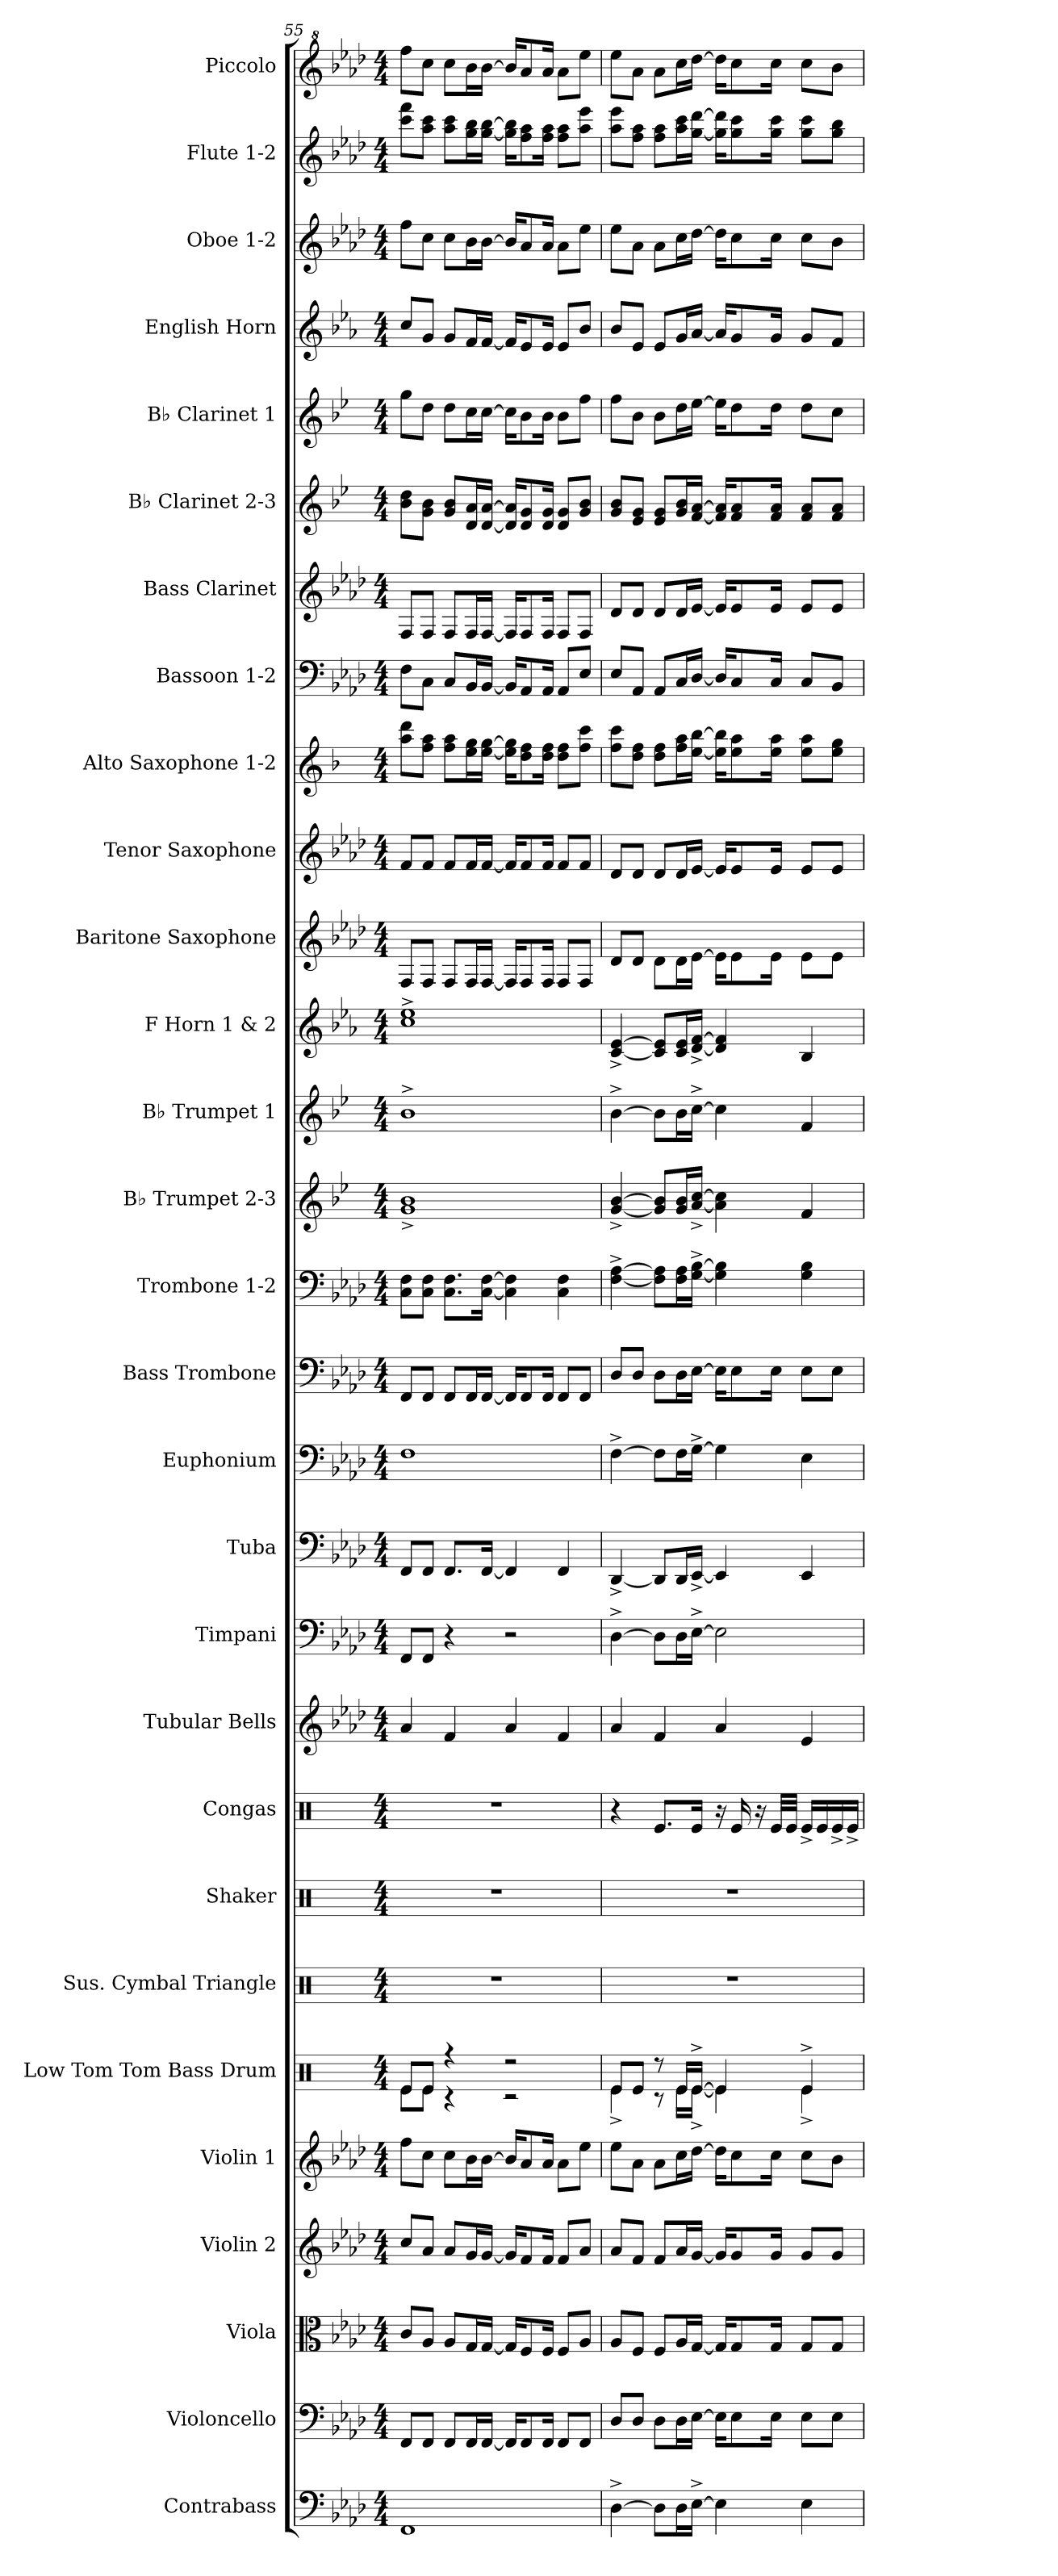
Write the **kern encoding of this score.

**kern	**kern	**kern	**kern	**kern	**kern	**kern	**kern	**kern	**kern	**kern	**kern	**kern	**kern	**kern	**kern	**kern	**kern	**kern	**kern	**kern	**kern	**kern	**kern	**kern	**kern	**kern	**kern	**kern
*part29	*part28	*part27	*part26	*part25	*part24	*part23	*part22	*part21	*part20	*part19	*part18	*part17	*part16	*part15	*part14	*part13	*part12	*part11	*part10	*part9	*part8	*part7	*part6	*part5	*part4	*part3	*part2	*part1
*staff29	*staff28	*staff27	*staff26	*staff25	*staff24	*staff23	*staff22	*staff21	*staff20	*staff19	*staff18	*staff17	*staff16	*staff15	*staff14	*staff13	*staff12	*staff11	*staff10	*staff9	*staff8	*staff7	*staff6	*staff5	*staff4	*staff3	*staff2	*staff1
*I"Contrabass	*I"Violoncello	*I"Viola	*I"Violin 2	*I"Violin 1	*I"Low Tom Tom Bass Drum	*I"Sus. Cymbal Triangle	*I"Shaker	*I"Congas	*I"Tubular Bells	*I"Timpani	*I"Tuba	*I"Euphonium	*I"Bass Trombone	*I"Trombone 1-2	*I"B♭ Trumpet 2-3	*I"B♭ Trumpet 1	*I"F Horn 1 &amp; 2	*I"Baritone Saxophone	*I"Tenor Saxophone	*I"Alto Saxophone 1-2	*I"Bassoon 1-2	*I"Bass Clarinet	*I"B♭ Clarinet 2-3	*I"B♭ Clarinet 1	*I"English Horn	*I"Oboe 1-2	*I"Flute 1-2	*I"Piccolo
*I'Cb.	*I'Vc.	*I'Vla.	*I'Vln. 2	*I'Vln. 1	*I'B. Dr.	*I'Cym.	*I'Shk	*I'Co.	*I'Tu. Be.	*I'Timp.	*I'Tba.	*I'Euph.	*I'B. Tbn.	*I'Tbn. 1-2	*I'B♭ Tpt. 2-3	*I'B♭ Tpt. 1	*I'F Hn. 1 3	*I'Bar. Sax.	*I'T. Sax.	*I'A. Sax. 1-2	*I'Bsn. 1-2	*I'B. Cl.	*I'B♭ Cl. 2-3	*I'B♭ Cl. 1	*I'E. Hn.	*I'Ob. 1-2	*I'Fl. 1-2	*I'Picc.
*clefF4	*clefF4	*clefC3	*clefG2	*clefG2	*clefX	*clefX	*clefX	*clefX	*clefG2	*clefF4	*clefF4	*clefF4	*clefF4	*clefF4	*clefG2	*clefG2	*clefG2	*clefG2	*clefG2	*clefG2	*clefF4	*clefG2	*clefG2	*clefG2	*clefG2	*clefG2	*clefG2	*clefG^2
*ITrd7c12	*	*	*	*	*	*	*	*	*	*	*	*	*	*	*ITrd1c2	*ITrd1c2	*ITrd4c7	*ITrd12c21	*ITrd8c14	*ITrd5c9	*	*ITrd8c14	*ITrd1c2	*ITrd1c2	*ITrd4c7	*	*	*ITrd-7c-12
*k[b-e-a-d-]	*k[b-e-a-d-]	*k[b-e-a-d-]	*k[b-e-a-d-]	*k[b-e-a-d-]	*k[]	*k[]	*k[]	*k[]	*k[b-e-a-d-]	*k[b-e-a-d-]	*k[b-e-a-d-]	*k[b-e-a-d-]	*k[b-e-a-d-]	*k[b-e-a-d-]	*k[b-e-a-d-]	*k[b-e-a-d-]	*k[b-e-a-d-]	*k[b-e-a-d-]	*k[b-e-a-d-]	*k[b-e-a-d-]	*k[b-e-a-d-]	*k[b-e-a-d-]	*k[b-e-a-d-]	*k[b-e-a-d-]	*k[b-e-a-d-]	*k[b-e-a-d-]	*k[b-e-a-d-]	*k[b-e-a-d-]
*M4/4	*M4/4	*M4/4	*M4/4	*M4/4	*M4/4	*M4/4	*M4/4	*M4/4	*M4/4	*M4/4	*M4/4	*M4/4	*M4/4	*M4/4	*M4/4	*M4/4	*M4/4	*M4/4	*M4/4	*M4/4	*M4/4	*M4/4	*M4/4	*M4/4	*M4/4	*M4/4	*M4/4	*M4/4
=55	=55	=55	=55	=55	=55	=55	=55	=55	=55	=55	=55	=55	=55	=55	=55	=55	=55	=55	=55	=55	=55	=55	=55	=55	=55	=55	=55	=55
*	*	*	*	*	*^	*	*	*	*	*	*	*	*	*	*	*	*	*	*	*	*	*	*	*	*	*	*	*
1FFF	8FF/L	8c/L	8cc/L	8ff\L	8Re/L	8Re\L	1r	1r	1r	4a-/	8FF/L	8FF/L	1F	8FF/L	8C\ 8F\L	1f^ 1a-^	1a-^	1f^ 1a-^	8FF/L	8F/L	8cc\ 8ff\L	8F\L	8FF/L	8a-\ 8cc\L	8ff\L	8f/L	8ff\L	8ccc\ 8fff\L	8ffff\L
.	8FF/J	8A-/J	8a-/J	8cc\J	8Re/J	8Re\J	.	.	.	.	8FF/J	8FF/J	.	8FF/J	8C\ 8F\J	.	.	.	8FF/J	8F/J	8a-\ 8cc\J	8C\J	8FF/J	8f\ 8a-\J	8cc\J	8c/J	8cc\J	8aa-\ 8ccc\J	8cccc\J
.	8FF/L	8A-/L	8a-/L	8cc\L	4r	4r	.	.	.	4f/	4r	8.FF/L	.	8FF/L	8.C\ 8.F\L	.	.	.	8FF/L	8F/L	8a-\ 8cc\L	8C/L	8FF/L	8f/ 8a-/L	8cc\L	8c/L	8cc\L	8aa-\ 8ccc\L	8cccc\L
.	16FF/L	16G/L	16g/L	16b-\L	.	.	.	.	.	.	.	.	.	16FF/L	.	.	.	.	16FF/L	16F/L	16g\ 16b-\L	16BB-/L	16FF/L	16c/ 16g/L	16b-\L	16B-/L	16b-\L	16gg\ 16bb-\L	16bbb-\L
.	[16FF/JJ	[16G/JJ	[16g/JJ	[16b-\JJ	.	.	.	.	.	.	.	[16FF/Jk	.	[16FF/JJ	[16C\ [16F\Jk	.	.	.	[16FF/JJ	[16F/JJ	[16g\ [16b-\JJ	[16BB-/JJ	[16FF/JJ	[16c/ [16g/JJ	[16b-\JJ	[16B-/JJ	[16b-\JJ	[16gg\ [16bb-\JJ	[16bbb-\JJ
.	16FF/KL]	16G/KL]	16g/KL]	16b-/KL]	2r	2r	.	.	.	4a-/	2r	4FF/]	.	16FF/KL]	4C\] 4F\]	.	.	.	16FF/KL]	16F/KL]	16g\] 16b-\]KL	16BB-/KL]	16FF/KL]	16c/] 16g/]KL	16b-\KL]	16B-/KL]	16b-/KL]	16gg\] 16bb-\]KL	16bbb-/KL]
.	8FF/	8F/	8f/	8a-/	.	.	.	.	.	.	.	.	.	8FF/	.	.	.	.	8FF/	8F/	8f\ 8a-\	8AA-/	8FF/	8c/ 8f/	8a-\	8A-/	8a-/	8ff\ 8aa-\	8aaa-/
.	16FF/Jk	16F/Jk	16f/Jk	16a-/Jk	.	.	.	.	.	.	.	.	.	16FF/Jk	.	.	.	.	16FF/Jk	16F/Jk	16f\ 16a-\Jk	16AA-/Jk	16FF/Jk	16c/ 16f/Jk	16a-\Jk	16A-/Jk	16a-/Jk	16ff\ 16aa-\Jk	16aaa-/Jk
.	8FF/L	8F/L	8f/L	8a-\L	.	.	.	.	.	4f/	.	4FF/	.	8FF/L	4C\ 4F\	.	.	.	8FF/L	8F/L	8f\ 8a-\L	8AA-/L	8FF/L	8c/ 8f/L	8a-\L	8A-/L	8a-\L	8ff\ 8aa-\L	8aaa-\L
.	8FF/J	8A-/J	8a-/J	8ee-\J	.	.	.	.	.	.	.	.	.	8FF/J	.	.	.	.	8FF/J	8F/J	8a-\ 8ee-\J	8E-/J	8FF/J	8f/ 8a-/J	8ee-\J	8e-/J	8ee-\J	8aa-\ 8eee-\J	8eeee-\J
=56	=56	=56	=56	=56	=56	=56	=56	=56	=56	=56	=56	=56	=56	=56	=56	=56	=56	=56	=56	=56	=56	=56	=56	=56	=56	=56	=56	=56	=56
[4DD-^\	8D-/L	8A-/L	8a-/L	8ee-\L	8Re/L	4Re^\	1r	1r	4r	4a-/	[4D-^\	[4DD-^/	[4F^\	8D-/L	[4F\^ [4A-\^	[4f/^ [4a-/^	[4a-^\	[4F/^ [4A-/^	8D-/L	8D-/L	8a-\ 8ee-\L	8E-/L	8D-/L	8f/ 8a-/L	8ee-\L	8e-/L	8ee-\L	8aa-\ 8eee-\L	8eeee-\L
.	8D-/J	8F/J	8f/J	8a-\J	8Re/J	.	.	.	.	.	.	.	.	8D-/J	.	.	.	.	8D-/J	8D-/J	8f\ 8a-\J	8AA-/J	8D-/J	8d-/ 8f/J	8a-\J	8A-/J	8a-\J	8ff\ 8aa-\J	8aaa-\J
8DD-\L]	8D-\L	8F/L	8f/L	8a-\L	8r	8r	.	.	8.Re/L	4f/	8D-\L]	8DD-/L]	8F\L]	8D-\L	8F\] 8A-\]L	8f/] 8a-/]L	8a-\L]	8F/] 8A-/]L	8D-\L	8D-/L	8f\ 8a-\L	8AA-/L	8D-/L	8d-/ 8f/L	8a-\L	8A-/L	8a-\L	8ff\ 8aa-\L	8aaa-\L
16DD-\L	16D-\L	16A-/L	16a-/L	16cc\L	16Re/LL	16Re\LL	.	.	.	.	16D-\L	16DD-/L	16F\L	16D-\L	16F\ 16A-\L	16f/ 16a-/L	16a-\L	16F/ 16A-/L	16D-\L	16D-/L	16a-\ 16cc\L	16C/L	16D-/L	16f/ 16a-/L	16cc\L	16c/L	16cc\L	16aa-\ 16ccc\L	16cccc\L
[16EE-^\JJ	[16E-\JJ	[16G/JJ	[16g/JJ	[16dd-\JJ	[16Re^/JJ	[16Re^\JJ	.	.	16Re/Jk	.	[16E-^\JJ	[16EE-^/JJ	[16G^\JJ	[16E-\JJ	[16G\^ [16B-\^JJ	[16g/^ [16b-/^JJ	[16b-^\JJ	[16G/^ [16B-/^JJ	[16E-\JJ	[16E-/JJ	[16g\ [16dd-\JJ	[16D-/JJ	[16E-/JJ	[16e-/ [16g/JJ	[16dd-\JJ	[16d-/JJ	[16dd-\JJ	[16gg\ [16ddd-\JJ	[16dddd-\JJ
4EE-\]	16E-\KL]	16G/KL]	16g/KL]	16dd-\KL]	4Re/]	4Re\]	.	.	16r	4a-/	2E-\]	4EE-/]	4G\]	16E-\KL]	4G\] 4B-\]	4g\] 4b-\]	4b-\]	4G/] 4B-/]	16E-\KL]	16E-/KL]	16g\] 16dd-\]KL	16D-/KL]	16E-/KL]	16e-/] 16g/]KL	16dd-\KL]	16d-/KL]	16dd-\KL]	16gg\] 16ddd-\]KL	16dddd-\KL]
.	8E-\	8G/	8g/	8cc\	.	.	.	.	16Re/	.	.	.	.	8E-\	.	.	.	.	8E-\	8E-/	8g\ 8cc\	8C/	8E-/	8e-/ 8g/	8cc\	8c/	8cc\	8gg\ 8ccc\	8cccc\
.	.	.	.	.	.	.	.	.	16r	.	.	.	.	.	.	.	.	.	.	.	.	.	.	.	.	.	.	.	.
.	16E-\Jk	16G/Jk	16g/Jk	16cc\Jk	.	.	.	.	32Re/LLL	.	.	.	.	16E-\Jk	.	.	.	.	16E-\Jk	16E-/Jk	16g\ 16cc\Jk	16C/Jk	16E-/Jk	16e-/ 16g/Jk	16cc\Jk	16c/Jk	16cc\Jk	16gg\ 16ccc\Jk	16cccc\Jk
.	.	.	.	.	.	.	.	.	32Re/JJJ	.	.	.	.	.	.	.	.	.	.	.	.	.	.	.	.	.	.	.	.
4EE-\	8E-\L	8G/L	8g/L	8cc\L	4Re^/	4Re^\	.	.	16Re^/LL	4e-/	.	4EE-/	4E-\	8E-\L	4G\ 4B-\	4e-/	4e-/	4E-/	8E-\L	8E-/L	8g\ 8cc\L	8C/L	8E-/L	8e-/ 8g/L	8cc\L	8c/L	8cc\L	8gg\ 8ccc\L	8cccc\L
.	.	.	.	.	.	.	.	.	16Re/	.	.	.	.	.	.	.	.	.	.	.	.	.	.	.	.	.	.	.	.
.	8E-\J	8G/J	8g/J	8b-\J	.	.	.	.	16Re^/	.	.	.	.	8E-\J	.	.	.	.	8E-\J	8E-/J	8g\ 8b-\J	8BB-/J	8E-/J	8e-/ 8g/J	8b-\J	8B-/J	8b-\J	8gg\ 8bb-\J	8bbb-\J
.	.	.	.	.	.	.	.	.	16Re^/JJ	.	.	.	.	.	.	.	.	.	.	.	.	.	.	.	.	.	.	.	.
*	*	*	*	*	*v	*v	*	*	*	*	*	*	*	*	*	*	*	*	*	*	*	*	*	*	*	*	*	*	*
=	=	=	=	=	=	=	=	=	=	=	=	=	=	=	=	=	=	=	=	=	=	=	=	=	=	=	=	=
*-	*-	*-	*-	*-	*-	*-	*-	*-	*-	*-	*-	*-	*-	*-	*-	*-	*-	*-	*-	*-	*-	*-	*-	*-	*-	*-	*-	*-
